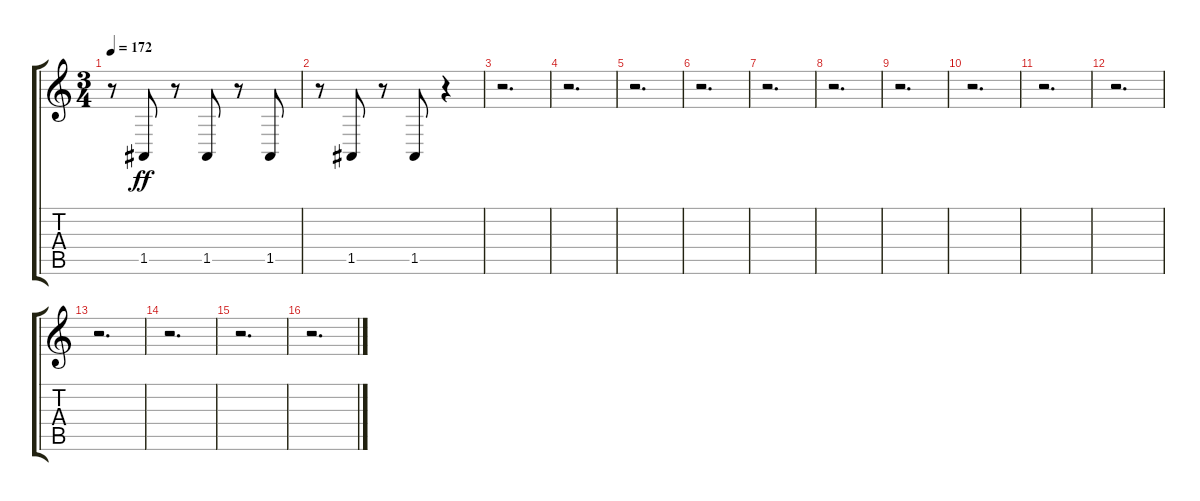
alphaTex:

\track "" {instrument harpsichord}
\staff {score tabs}
\tuning (E4 B3 G3 D3 A2 E2) {hide}
\ts (3 4)
\tempo 172
\clef g2
\ks c
r.8{dy ff} 1.5.8 r.8 1.5.8 r.8 1.5.8 |
r.8 1.5.8 r.8 1.5.8 r.4 |
r.2{d} |
r.2{d} |
r.2{d} |
r.2{d} |
r.2{d} |
r.2{d} |
r.2{d} |
r.2{d} |
r.2{d} |
r.2{d} |
r.2{d} |
r.2{d} |
r.2{d} |
r.2{d}
